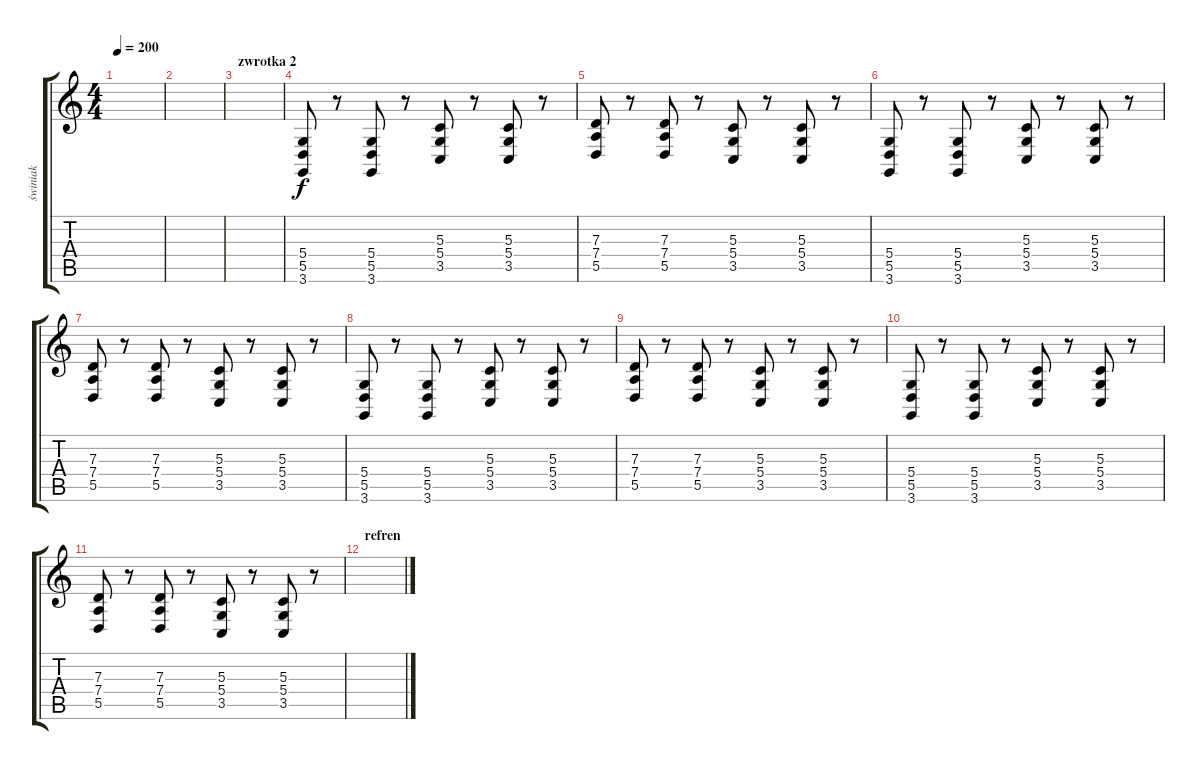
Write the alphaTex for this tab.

\track ("świniak" "świniak") {instrument acousticgrandpiano}
\staff {score tabs}
\tuning (E4 B3 G3 D3 A2 E2) {hide}
\ts (4 4)
\tempo 200
\clef g2
\ks c
|
|
\section ("" "zwrotka 2")
|
(5.4 5.5 3.6).8 r.8 (5.4 5.5 3.6).8 r.8 (5.3 5.4 3.5).8 r.8 (5.3 5.4 3.5).8 r.8 |
(7.3 7.4 5.5).8 r.8 (7.3 7.4 5.5).8 r.8 (5.3 5.4 3.5).8 r.8 (5.3 5.4 3.5).8 r.8 |
(5.4 5.5 3.6).8 r.8 (5.4 5.5 3.6).8 r.8 (5.3 5.4 3.5).8 r.8 (5.3 5.4 3.5).8 r.8 |
(7.3 7.4 5.5).8 r.8 (7.3 7.4 5.5).8 r.8 (5.3 5.4 3.5).8 r.8 (5.3 5.4 3.5).8 r.8 |
(5.4 5.5 3.6).8 r.8 (5.4 5.5 3.6).8 r.8 (5.3 5.4 3.5).8 r.8 (5.3 5.4 3.5).8 r.8 |
(7.3 7.4 5.5).8 r.8 (7.3 7.4 5.5).8 r.8 (5.3 5.4 3.5).8 r.8 (5.3 5.4 3.5).8 r.8 |
(5.4 5.5 3.6).8 r.8 (5.4 5.5 3.6).8 r.8 (5.3 5.4 3.5).8 r.8 (5.3 5.4 3.5).8 r.8 |
(7.3 7.4 5.5).8 r.8 (7.3 7.4 5.5).8 r.8 (5.3 5.4 3.5).8 r.8 (5.3 5.4 3.5).8 r.8 |
\section ("" "refren")
